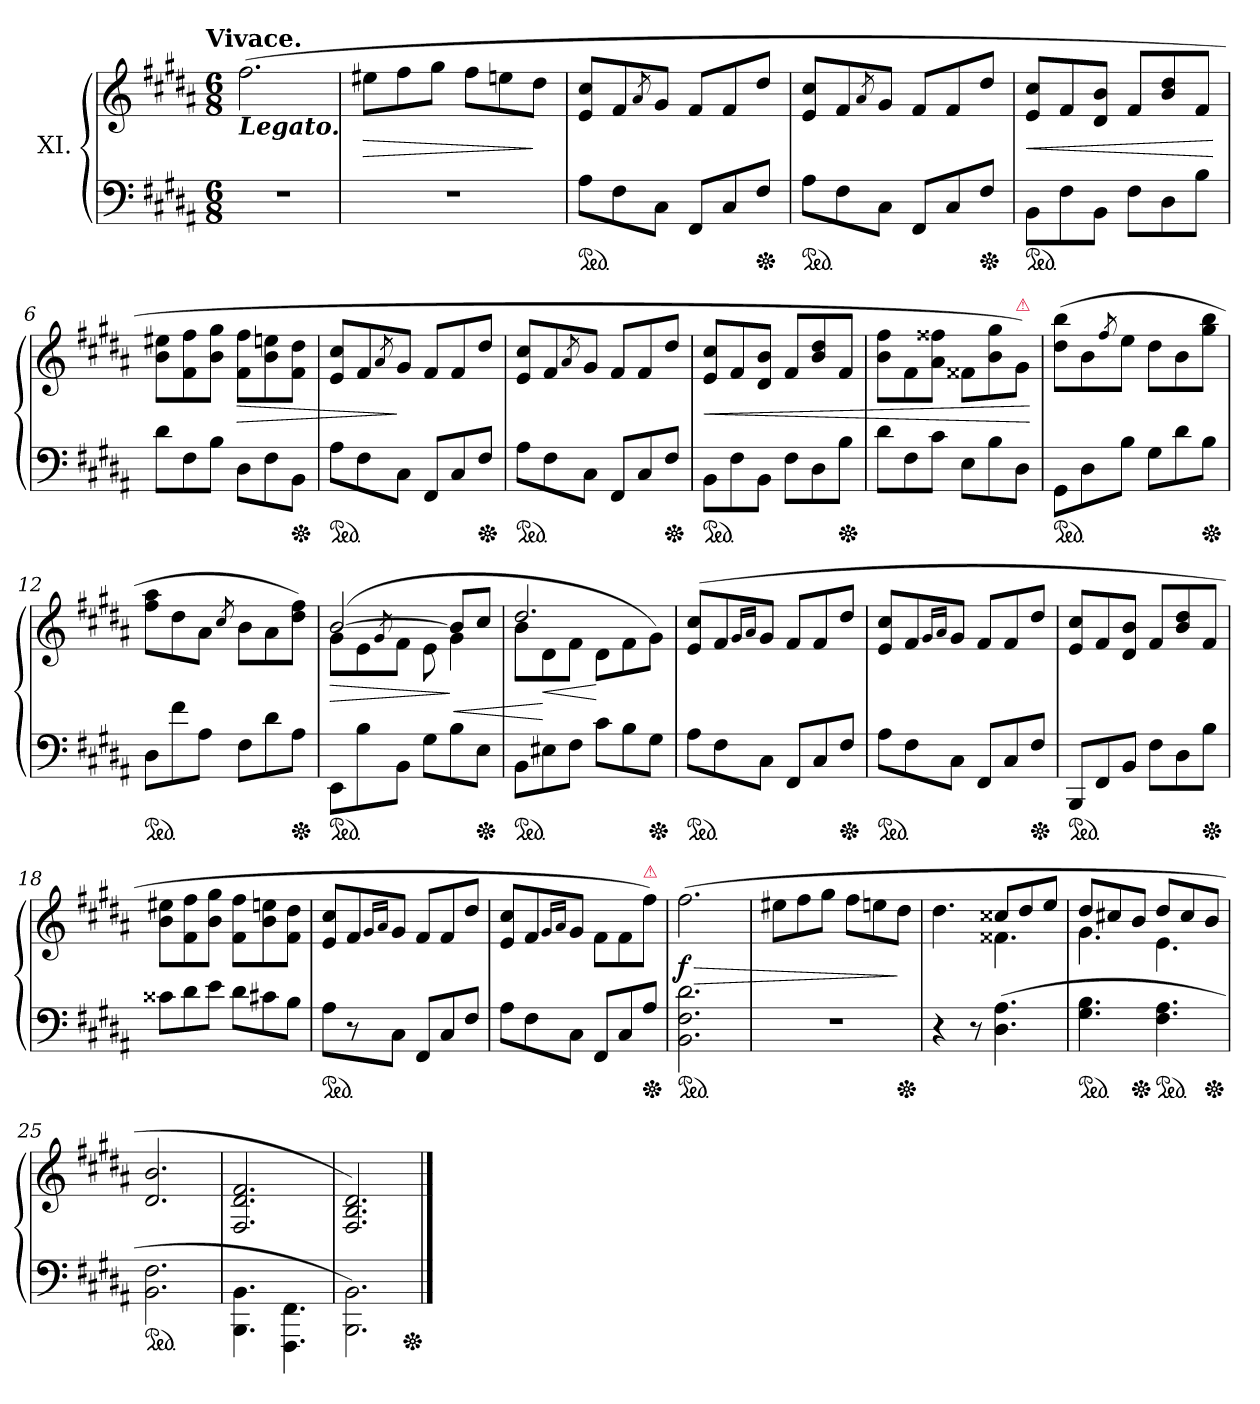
**kern	**kern	**dynam
*part1	*part1	*part1
*staff2	*staff1	*staff1/2
*I"XI.	*	*
*clefF4	*clefG2	*
*k[f#c#g#d#a#]	*k[f#c#g#d#a#]	*
*B:	*B:	*
!!LO:TX:omd:t=Vivace.
*M6/8	*M6/8	*
*MM150	*MM150	*
=1	=1	=1
!	!LO:TX:b:Bi:t=Legato.	!
2.rF	(>2.ff#	.
=2	=2	=2
2.rF	8ee#XL	>
.	8ff#	.
.	8gg#J	.
.	8ff#L	.
.	8een	.
.	8dd#J	]
=3	=3	=3
*ped	*	*
8A#L	8e 8cc#L	.
8F#	8f#	.
.	8qa#/	.
8C#J	8g#J	.
8FF#L	8f#L	.
8C#	8f#	.
*Xped	*	*
8F#J	8dd#J	.
=4	=4	=4
*ped	*	*
8A#L	8e 8cc#L	.
8F#	8f#	.
.	8qa#/	.
8C#J	8g#J	.
8FF#L	8f#L	.
8C#	8f#	.
*Xped	*	*
8F#J	8dd#J	.
=5	=5	=5
*ped	*	*
8BB\L	8e 8cc#L	<
8F#	8f#	.
8BBJ	8d# 8bJ	.
8F#L	8f#L	.
8D#	8b 8dd#	.
8BJ	8f#J	.
.	.	[
=6	=6	=6
8d#L	8b 8ee#XL	.
8F#	8f# 8ff#	.
8BJ	8b 8gg#J	.
8D#L	8f# 8ff#L	>
8F#	8b 8een	.
*Xped	*	*
8BBJ	8f# 8dd#J	.
=7	=7	=7
*ped	*	*
8A#L	8e 8cc#L	.
8F#	8f#	.
.	8qa#/	.
8C#J	8g#J	]
8FF#L	8f#L	.
8C#	8f#	.
*Xped	*	*
8F#J	8dd#J	.
=8	=8	=8
*ped	*	*
8A#L	8e 8cc#L	.
8F#	8f#	.
.	8qa#/	.
8C#J	8g#J	.
8FF#L	8f#L	.
8C#	8f#	.
*Xped	*	*
8F#J	8dd#J	.
=9	=9	=9
*ped	*	*
8BB\L	8e 8cc#L	<
8F#	8f#	.
8BBJ	8d# 8bJ	.
8F#L	8f#L	.
8D#	8b 8dd#	.
*Xped	*	*
8BJ	8f#J	.
=10	=10	=10
8d#L	8b 8ff#L	.
8F#	8f#	.
8c#J	8a# 8ff##XJ	.
8EL	8f##X\L	.
8B	8b 8gg#	.
!	!LO:TX:a:color=crimson:t=⚠	!
8D#J	8g#J)	.
.	.	[
=11	=11	=11
*ped	*	*
8GG#L	(>8dd# 8bbL	.
8D#	8b	.
.	8qff#/	.
8BJ	8eeJ	.
8G#L	8dd#L	.
8d#	8b	.
*Xped	*	*
8BJ	8gg# 8bbJ	.
=12	=12	=12
*ped	*	*
8D#L	8ff# 8aa#L	.
8f#	8dd#	.
8A#J	8a#J	.
.	8qcc#/	.
8F#L	8bL	.
8d#	8a#	.
*Xped	*	*
8A#J	8dd# 8ff#J)	.
=13	=13	=13
*	*^	*
!LO:TX:a:color=crimson:t=⚠	!	!	!
*ped	*	*	*
8EE/L	(>[2b	8g#L	>
8B\	.	8e	.
.	.	8qg#/	.
8BB\J	.	8f#J	.
8G#L	.	8e	.
8B	8bL]	4g#	] <
*Xped	*	*	*
8EJ	8cc#J	.	.
=14	=14	=14	=14
*ped	*	*	*
8BBL	2.dd#	8bL	.
!	!	!	!LO:HP:n=1:b
8E#X	.	8d#	[ <
8F#J	.	8f#J	.
8c#L	.	8d#L	[
8B	.	8f#	.
*Xped	*	*	*
8G#J	.	8g#J)	.
*	*v	*v	*
=15	=15	=15
*ped	*	*
8A#L	(>8e 8cc#L	.
8F#	8f#	.
.	16qqg#/LL	.
.	16qqa#/JJ	.
8C#J	8g#J	.
8FF#L	8f#L	.
8C#	8f#	.
*Xped	*	*
8F#J	8dd#J	.
=16	=16	=16
*ped	*	*
8A#L	8e 8cc#L	.
8F#	8f#	.
.	16qqg#/LL	.
.	16qqa#/JJ	.
8C#J	8g#J	.
8FF#L	8f#L	.
8C#	8f#	.
*Xped	*	*
8F#J	8dd#J	.
=17	=17	=17
*ped	*	*
8BBBL	8e 8cc#L	.
8FF#	8f#	.
8BBJ	8d# 8bJ	.
8F#L	8f#L	.
8D#	8b 8dd#	.
*Xped	*	*
8BJ	8f#J	.
=18	=18	=18
8c##XL	8b 8ee#XL	.
8d#	8f# 8ff#	.
8eJ	8b 8gg#J	.
8d#L	8f# 8ff#L	.
8c#X	8b 8een	.
8BJ	8f# 8dd#J	.
=19	=19	=19
*ped	*	*
8A#L	8e 8cc#L	.
8r	8f#	.
.	16qqg#/LL	.
.	16qqa#/JJ	.
8C#J	8g#J	.
8FF#L	8f#L	.
8C#	8f#	.
8F#J	8dd#J	.
=20	=20	=20
8A#L	8e 8cc#L	.
8F#	8f#	.
.	16qqg#/LL	.
.	16qqa#/JJ	.
8C#J	8g#J	.
8FF#L	8f#L	.
8C#	8f#	.
!	!LO:TX:a:color=crimson:t=⚠	!
*Xped	*	*
8A#J	8ff#J)	.
=21	=21	=21
*ped	*	*
2.BB 2.F# 2.d#	(>2.ff#	> f
=22	=22	=22
2.rF	8ee#XL	.
.	8ff#	.
.	8gg#J	.
.	8ff#L	.
.	8een	.
*Xped	*	*
.	8dd#J	]
=23	=23	=23
*	*^	*
4r	4.dd#	4.ryy	.
8r	.	.	.
(<4.D# 4.A#	8cc##XL	4.f##X	.
.	8dd#	.	.
.	8eeJ	.	.
=24	=24	=24	=24
*ped	*	*	*
4.G# 4.B	8dd#L	4.g#	.
.	8cc#X	.	.
*Xped	*	*	*
.	8bJ	.	.
*ped	*	*	*
4.F# 4.A#	8dd#L	4.e	.
.	8cc#	.	.
*Xped	*	*	*
.	8bJ	.	.
*	*v	*v	*
=25	=25	=25
*ped	*	*
2.BB 2.F#	2.d# 2.b	.
=26	=26	=26
4.BBB\ 4.BB\	2.F#/ 2.d#/ 2.f#/	.
4.FFF#\ 4.FF#\	.	.
=27	=27	=27
2.BBB\ 2.BB\)	2.F#/ 2.B/ 2.d#/)	.
*Xped	*	*
==	==	==
*-	*-	*-
